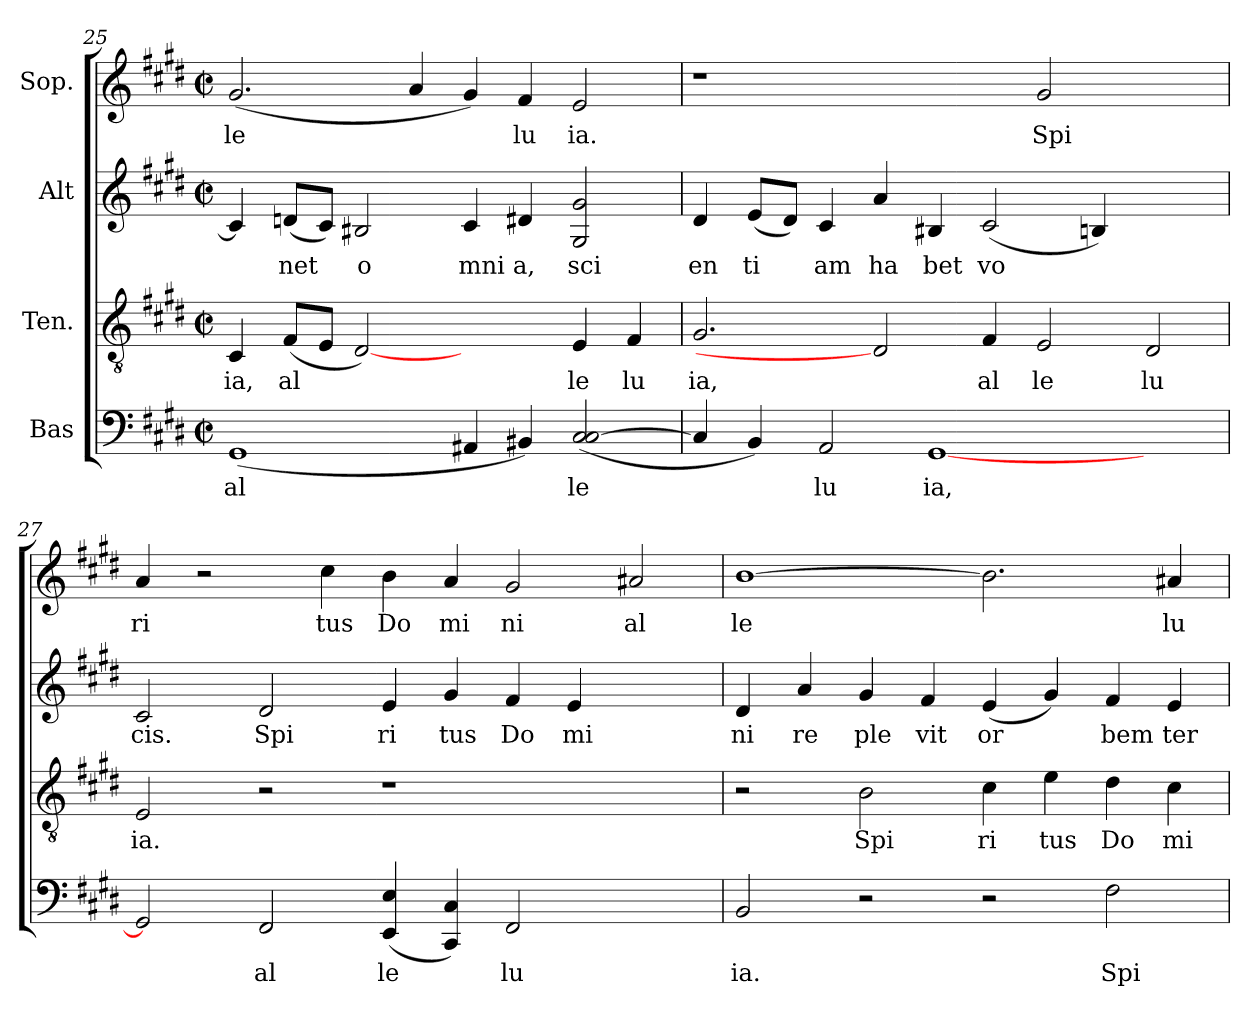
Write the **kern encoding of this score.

**kern	**text	**kern	**text	**kern	**text	**kern	**text
*part4	*part4	*part3	*part3	*part2	*part2	*part1	*part1
*staff4	*staff4	*staff3	*staff3	*staff2	*staff2	*staff1	*staff1
*I"Bas	*	*I"Ten.	*	*I"Alt	*	*I"Sop.	*
*clefF4	*	*clefGv2	*	*clefG2	*	*clefG2	*
*k[f#c#g#d#]	*	*k[f#c#g#d#]	*	*k[f#c#g#d#]	*	*k[f#c#g#d#]	*
*E:	*	*E:	*	*E:	*	*E:	*
*M2/2	*	*M2/2	*	*M2/2	*	*M2/2	*
*met(c|)	*	*met(c|)	*	*met(c|)	*	*met(c|)	*
=25	=25	=25	=25	=25	=25	=25	=25
!	!LO:LY:b:cj	!	!LO:LY:b:cj	!	!LO:LY:b:cj	!	!LO:LY:a:cj
(<1GG#	al	4C#/	ia,	4c#/]	.	(<2.g#/	le
!	!	!	!LO:LY:b:cj	!	!LO:LY:b:cj	!	!
.	.	(<8F#/L	al	(<8dn/L	net	.	.
!	!	!	!LO:LY:b:cj	!	!LO:LY:b:cj	!	!
.	.	8E/J	.	8c#/J)	.	.	.
!	!	!	!LO:LY:b:cj	!	!LO:LY:b:cj	!	!
.	.	[2D#)	.	2B#X/	o	.	.
!	!	!	!	!	!	!	!LO:LY:a:cj
.	.	.	.	.	.	4a/	.
!	!LO:LY:b:cj	!	!	!	!LO:LY:b:cj	!	!LO:LY:a:cj
4AA#X/	.	2ryy	.	4c#/	mni	4g#/)	.
!	!LO:LY:b:cj	!	!	!	!LO:LY:b:cj	!	!LO:LY:a:cj
4BB#X/)	.	.	.	4d#X/	a,	4f#/	lu
!	!LO:LY:b:cj	!	!LO:LY:b:cj	!	!LO:LY:b:cj	!	!LO:LY:a:cj
(<2C#/ [<2C#/	le	4E/	le	2g#/ 2G#/	sci	2e/	ia.
!	!	!	!LO:LY:b:cj	!	!	!	!
.	.	4F#/	lu	.	.	.	.
!!LO:LB:g=z
=26	=26	=26	=26	=26	=26	=26	=26
!	!LO:LY:b:cj	!	!LO:LY:b:cj	!	!LO:LY:b:cj	!	!
4C#/]	.	2.G#/	ia,	4d#/	en	1r	.
!	!LO:LY:b:cj	!	!	!	!LO:LY:b:cj	!	!
4BB/)	.	.	.	(<8e/L	ti	.	.
!	!	!	!	!	!LO:LY:b:cj	!	!
.	.	.	.	8d#/J)	.	.	.
!	!LO:LY:b:cj	!	!	!	!LO:LY:b:cj	!	!
2AA/	lu	.	.	4c#/	am	.	.
!	!	!	!	!	!LO:LY:b:cj	!	!
.	.	2D#]	.	4a/	ha	.	.
!	!LO:LY:b:cj	!	!	!	!LO:LY:b:cj	!	!
[<1GG#	ia,	.	.	4B#X/	bet	2ryy	.
!	!	!	!LO:LY:b:cj	!	!LO:LY:b:cj	!	!
.	.	4F#/	al	(<2c#/	vo	.	.
!	!	!	!LO:LY:b:cj	!	!	!	!LO:LY:b:cj
.	.	2E/	le	.	.	2g#/	Spi
!	!	!	!	!	!LO:LY:b:cj	!	!
.	.	.	.	4Bn/)	.	.	.
!	!	!	!LO:LY:b:cj	!	!	!	!
2ryy	.	2D#/	lu	2ryy	.	2ryy	.
=27	=27	=27	=27	=27	=27	=27	=27
!	!LO:LY:b:cj	!	!LO:LY:b:cj	!	!LO:LY:b:cj	!	!LO:LY:b:cj
2GG#/]	.	2E/	ia.	2c#/	cis.	4a/	ri
.	.	.	.	.	.	2r	.
!	!LO:LY:b:cj	!	!	!	!LO:LY:b:cj	!	!
2FF#/	al	2r	.	2d#/	Spi	.	.
!	!	!	!	!	!	!	!LO:LY:b:cj
.	.	.	.	.	.	4cc#\	tus
!	!LO:LY:b:cj	!	!	!	!LO:LY:b:cj	!	!LO:LY:b:cj
(<4E/ 4EE/	le	1r	.	4e/	ri	4b\	Do
!	!LO:LY:b:cj	!	!	!	!LO:LY:b:cj	!	!LO:LY:b:cj
4C#/ 4CC#/)	.	.	.	4g#/	tus	4a/	mi
!	!LO:LY:b:cj	!	!	!	!LO:LY:b:cj	!	!LO:LY:b:cj
2FF#/	lu	.	.	4f#/	Do	2g#/	ni
!	!	!	!	!	!LO:LY:b:cj	!	!
.	.	.	.	4e/	mi	.	.
!	!	!	!	!	!	!	!LO:LY:b:cj
2ryy	.	2ryy	.	2ryy	.	2a#X/	al
=28	=28	=28	=28	=28	=28	=28	=28
!	!LO:LY:b:cj	!	!	!	!LO:LY:b:cj	!	!LO:LY:b:cj
2BB/	ia.	2r	.	4d#/	ni	[>1b	le
!	!	!	!	!	!LO:LY:b:cj	!	!
.	.	.	.	4a/	re	.	.
!	!	!	!LO:LY:b:cj	!	!LO:LY:b:cj	!	!
2r	.	2B\	Spi	4g#/	ple	.	.
!	!	!	!	!	!LO:LY:b:cj	!	!
.	.	.	.	4f#/	vit	.	.
!	!	!	!LO:LY:b:cj	!	!LO:LY:b:cj	!	!LO:LY:b:cj
2r	.	4c#\	ri	(<4e/	or	2.b\]	.
!	!	!	!LO:LY:b:cj	!	!LO:LY:b:cj	!	!
.	.	4e\	tus	4g#/)	.	.	.
!	!LO:LY:b:cj	!	!LO:LY:b:cj	!	!LO:LY:b:cj	!	!
2F#\	Spi	4d#\	Do	4f#/	bem	.	.
!	!	!	!LO:LY:b:cj	!	!LO:LY:b:cj	!	!LO:LY:b:cj
.	.	4c#\	mi	4e/	ter	4a#X/	lu
=	=	=	=	=	=	=	=
*-	*-	*-	*-	*-	*-	*-	*-
